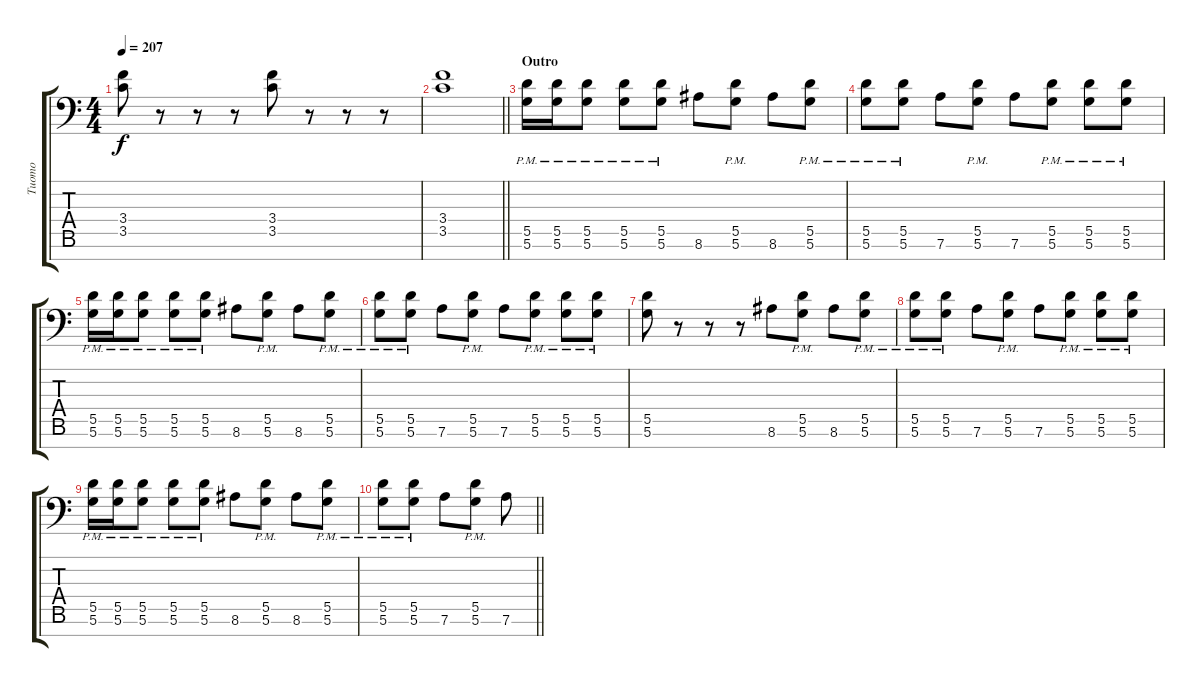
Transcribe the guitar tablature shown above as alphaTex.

\track ("Tuomo" "Tuomo") {instrument distortionguitar}
\staff {score tabs}
\tuning (E4 B3 G3 D3 A2 D2 A1) {hide}
\ts (4 4)
\tempo 207
\clef f4
\ks c
(3.4 3.5).8{dy f} r.8 r.8 r.8 (3.4 3.5).8 r.8 r.8 r.8 |
\barLineRight lightlight
(3.4 3.5).1 |
\section ("" "Outro")
(5.5{pm} 5.6{pm}).16 (5.5{pm} 5.6{pm}).16 (5.5{pm} 5.6{pm}).8 (5.5{pm} 5.6{pm}).8 (5.5{pm} 5.6{pm}).8 8.6.8 (5.5{pm} 5.6{pm}).8 8.6.8 (5.5{pm} 5.6{pm}).8 |
(5.5{pm} 5.6{pm}).8 (5.5{pm} 5.6{pm}).8 7.6.8 (5.5{pm} 5.6{pm}).8 7.6.8 (5.5{pm} 5.6{pm}).8 (5.5{pm} 5.6{pm}).8 (5.5{pm} 5.6{pm}).8 |
(5.5{pm} 5.6{pm}).16 (5.5{pm} 5.6{pm}).16 (5.5{pm} 5.6{pm}).8 (5.5{pm} 5.6{pm}).8 (5.5{pm} 5.6{pm}).8 8.6.8 (5.5{pm} 5.6{pm}).8 8.6.8 (5.5{pm} 5.6{pm}).8 |
(5.5{pm} 5.6{pm}).8 (5.5{pm} 5.6{pm}).8 7.6.8 (5.5{pm} 5.6{pm}).8 7.6.8 (5.5{pm} 5.6{pm}).8 (5.5{pm} 5.6{pm}).8 (5.5{pm} 5.6{pm}).8 |
(5.5 5.6).8 r.8 r.8 r.8 8.6.8 (5.5{pm} 5.6{pm}).8 8.6.8 (5.5{pm} 5.6{pm}).8 |
(5.5{pm} 5.6{pm}).8 (5.5{pm} 5.6{pm}).8 7.6.8 (5.5{pm} 5.6{pm}).8 7.6.8 (5.5{pm} 5.6{pm}).8 (5.5{pm} 5.6{pm}).8 (5.5{pm} 5.6{pm}).8 |
(5.5{pm} 5.6{pm}).16 (5.5{pm} 5.6{pm}).16 (5.5{pm} 5.6{pm}).8 (5.5{pm} 5.6{pm}).8 (5.5{pm} 5.6{pm}).8 8.6.8 (5.5{pm} 5.6{pm}).8 8.6.8 (5.5{pm} 5.6{pm}).8 |
\barLineRight lightlight
(5.5{pm} 5.6{pm}).8 (5.5{pm} 5.6{pm}).8 7.6.8 (5.5{pm} 5.6{pm}).8 7.6.8
